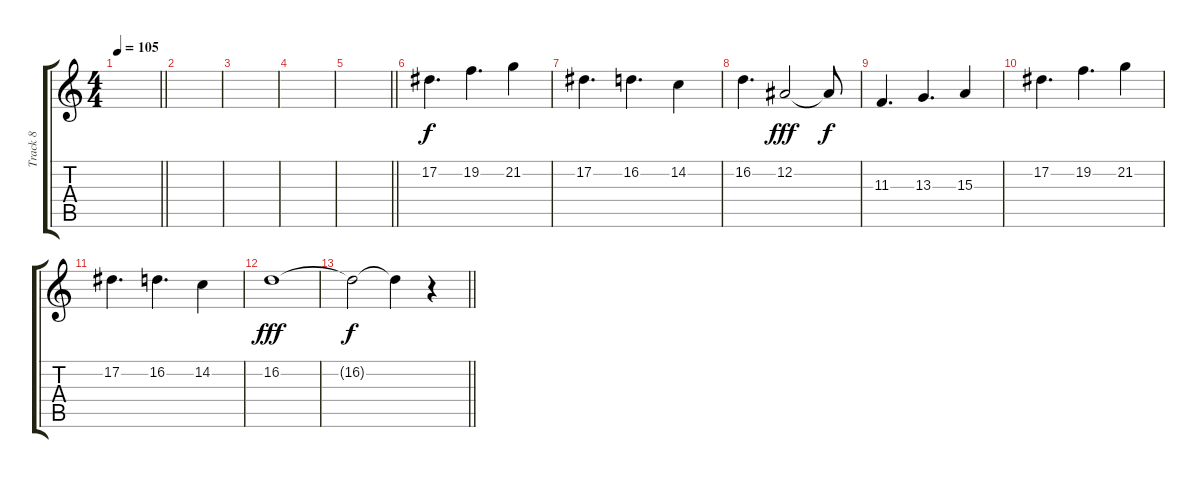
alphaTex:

\track ("Track 8" "Track 8") {instrument violin}
\staff {score tabs}
\tuning (Eb4 Bb3 Gb3 Db3 Ab2 Eb2) {hide}
\ts (4 4)
\tempo 105
\clef g2
\barLineRight lightlight
\ks c
|
|
|
|
\barLineRight lightlight
|
17.2.4{d} 19.2.4{d} 21.2.4 |
17.2.4{d} 16.2.4{d} 14.2.4 |
16.2.4{d} 12.2.2{dy fff} 12.2{t}.8{dy f} |
11.3.4{d} 13.3.4{d} 15.3.4 |
17.2.4{d} 19.2.4{d} 21.2.4 |
17.2.4{d} 16.2.4{d} 14.2.4 |
16.2.1{dy fff} |
\barLineRight lightlight
16.2{t}.2{dy f} 16.2{t}.4 r.4
